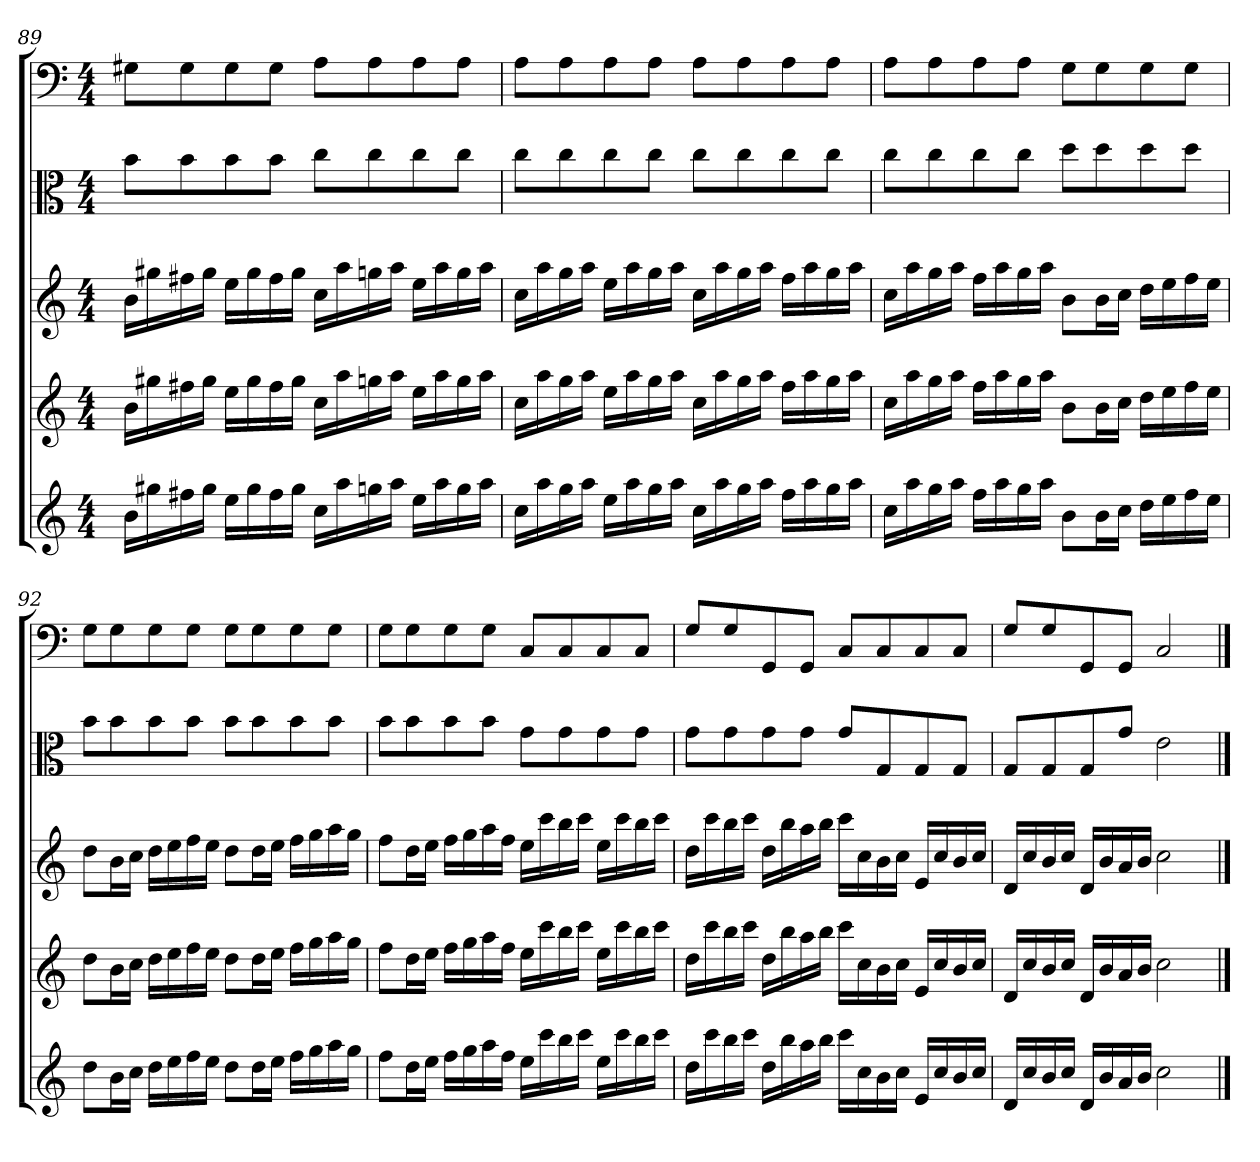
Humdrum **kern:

**kern	**kern	**kern	**kern	**kern
*part5	*part4	*part3	*part2	*part1
*staff5	*staff4	*staff3	*staff2	*staff1
*clefG2	*clefG2	*clefG2	*clefC3	*clefF4
*k[]	*k[]	*k[]	*k[]	*k[]
*C:	*C:	*C:	*C:	*C:
*M4/4	*M4/4	*M4/4	*M4/4	*M4/4
=89	=89	=89	=89	=89
16b\LL	16b\LL	16b\LL	8b\L	8G#X\L
16gg#X\	16gg#X\	16gg#X\	.	.
16ff#X\	16ff#X\	16ff#X\	8b\	8G#\
16gg#\JJ	16gg#\JJ	16gg#\JJ	.	.
16ee\LL	16ee\LL	16ee\LL	8b\	8G#\
16gg#\	16gg#\	16gg#\	.	.
16ff#\	16ff#\	16ff#\	8b\J	8G#\J
16gg#\JJ	16gg#\JJ	16gg#\JJ	.	.
16cc\LL	16cc\LL	16cc\LL	8cc\L	8A\L
16aa\	16aa\	16aa\	.	.
16ggn\	16ggn\	16ggn\	8cc\	8A\
16aa\JJ	16aa\JJ	16aa\JJ	.	.
16ee\LL	16ee\LL	16ee\LL	8cc\	8A\
16aa\	16aa\	16aa\	.	.
16gg\	16gg\	16gg\	8cc\J	8A\J
16aa\JJ	16aa\JJ	16aa\JJ	.	.
=90	=90	=90	=90	=90
16cc\LL	16cc\LL	16cc\LL	8cc\L	8A\L
16aa\	16aa\	16aa\	.	.
16gg\	16gg\	16gg\	8cc\	8A\
16aa\JJ	16aa\JJ	16aa\JJ	.	.
16ee\LL	16ee\LL	16ee\LL	8cc\	8A\
16aa\	16aa\	16aa\	.	.
16gg\	16gg\	16gg\	8cc\J	8A\J
16aa\JJ	16aa\JJ	16aa\JJ	.	.
16cc\LL	16cc\LL	16cc\LL	8cc\L	8A\L
16aa\	16aa\	16aa\	.	.
16gg\	16gg\	16gg\	8cc\	8A\
16aa\JJ	16aa\JJ	16aa\JJ	.	.
16ff\LL	16ff\LL	16ff\LL	8cc\	8A\
16aa\	16aa\	16aa\	.	.
16gg\	16gg\	16gg\	8cc\J	8A\J
16aa\JJ	16aa\JJ	16aa\JJ	.	.
=91	=91	=91	=91	=91
16cc\LL	16cc\LL	16cc\LL	8cc\L	8A\L
16aa\	16aa\	16aa\	.	.
16gg\	16gg\	16gg\	8cc\	8A\
16aa\JJ	16aa\JJ	16aa\JJ	.	.
16ff\LL	16ff\LL	16ff\LL	8cc\	8A\
16aa\	16aa\	16aa\	.	.
16gg\	16gg\	16gg\	8cc\J	8A\J
16aa\JJ	16aa\JJ	16aa\JJ	.	.
8b\L	8b\L	8b\L	8dd\L	8G\L
16b\L	16b\L	16b\L	8dd\	8G\
16cc\JJ	16cc\JJ	16cc\JJ	.	.
16dd\LL	16dd\LL	16dd\LL	8dd\	8G\
16ee\	16ee\	16ee\	.	.
16ff\	16ff\	16ff\	8dd\J	8G\J
16ee\JJ	16ee\JJ	16ee\JJ	.	.
=92	=92	=92	=92	=92
8dd\L	8dd\L	8dd\L	8b\L	8G\L
16b\L	16b\L	16b\L	8b\	8G\
16cc\JJ	16cc\JJ	16cc\JJ	.	.
16dd\LL	16dd\LL	16dd\LL	8b\	8G\
16ee\	16ee\	16ee\	.	.
16ff\	16ff\	16ff\	8b\J	8G\J
16ee\JJ	16ee\JJ	16ee\JJ	.	.
8dd\L	8dd\L	8dd\L	8b\L	8G\L
16dd\L	16dd\L	16dd\L	8b\	8G\
16ee\JJ	16ee\JJ	16ee\JJ	.	.
16ff\LL	16ff\LL	16ff\LL	8b\	8G\
16gg\	16gg\	16gg\	.	.
16aa\	16aa\	16aa\	8b\J	8G\J
16gg\JJ	16gg\JJ	16gg\JJ	.	.
=93	=93	=93	=93	=93
8ff\L	8ff\L	8ff\L	8b\L	8G\L
16dd\L	16dd\L	16dd\L	8b\	8G\
16ee\JJ	16ee\JJ	16ee\JJ	.	.
16ff\LL	16ff\LL	16ff\LL	8b\	8G\
16gg\	16gg\	16gg\	.	.
16aa\	16aa\	16aa\	8b\J	8G\J
16ff\JJ	16ff\JJ	16ff\JJ	.	.
16ee\LL	16ee\LL	16ee\LL	8g\L	8C/L
16ccc\	16ccc\	16ccc\	.	.
16bb\	16bb\	16bb\	8g\	8C/
16ccc\JJ	16ccc\JJ	16ccc\JJ	.	.
16ee\LL	16ee\LL	16ee\LL	8g\	8C/
16ccc\	16ccc\	16ccc\	.	.
16bb\	16bb\	16bb\	8g\J	8C/J
16ccc\JJ	16ccc\JJ	16ccc\JJ	.	.
=94	=94	=94	=94	=94
16dd\LL	16dd\LL	16dd\LL	8g\L	8G/L
16ccc\	16ccc\	16ccc\	.	.
16bb\	16bb\	16bb\	8g\	8G/
16ccc\JJ	16ccc\JJ	16ccc\JJ	.	.
16dd\LL	16dd\LL	16dd\LL	8g\	8GG/
16bb\	16bb\	16bb\	.	.
16aa\	16aa\	16aa\	8g\J	8GG/J
16bb\JJ	16bb\JJ	16bb\JJ	.	.
16ccc\LL	16ccc\LL	16ccc\LL	8g/L	8C/L
16cc\	16cc\	16cc\	.	.
16b\	16b\	16b\	8G/	8C/
16cc\JJ	16cc\JJ	16cc\JJ	.	.
16e/LL	16e/LL	16e/LL	8G/	8C/
16cc/	16cc/	16cc/	.	.
16b/	16b/	16b/	8G/J	8C/J
16cc/JJ	16cc/JJ	16cc/JJ	.	.
=95	=95	=95	=95	=95
16d/LL	16d/LL	16d/LL	8G/L	8G/L
16cc/	16cc/	16cc/	.	.
16b/	16b/	16b/	8G/	8G/
16cc/JJ	16cc/JJ	16cc/JJ	.	.
16d/LL	16d/LL	16d/LL	8G/	8GG/
16b/	16b/	16b/	.	.
16a/	16a/	16a/	8g/J	8GG/J
16b/JJ	16b/JJ	16b/JJ	.	.
2cc\	2cc\	2cc\	2e\	2C/
==	==	==	==	==
*-	*-	*-	*-	*-
